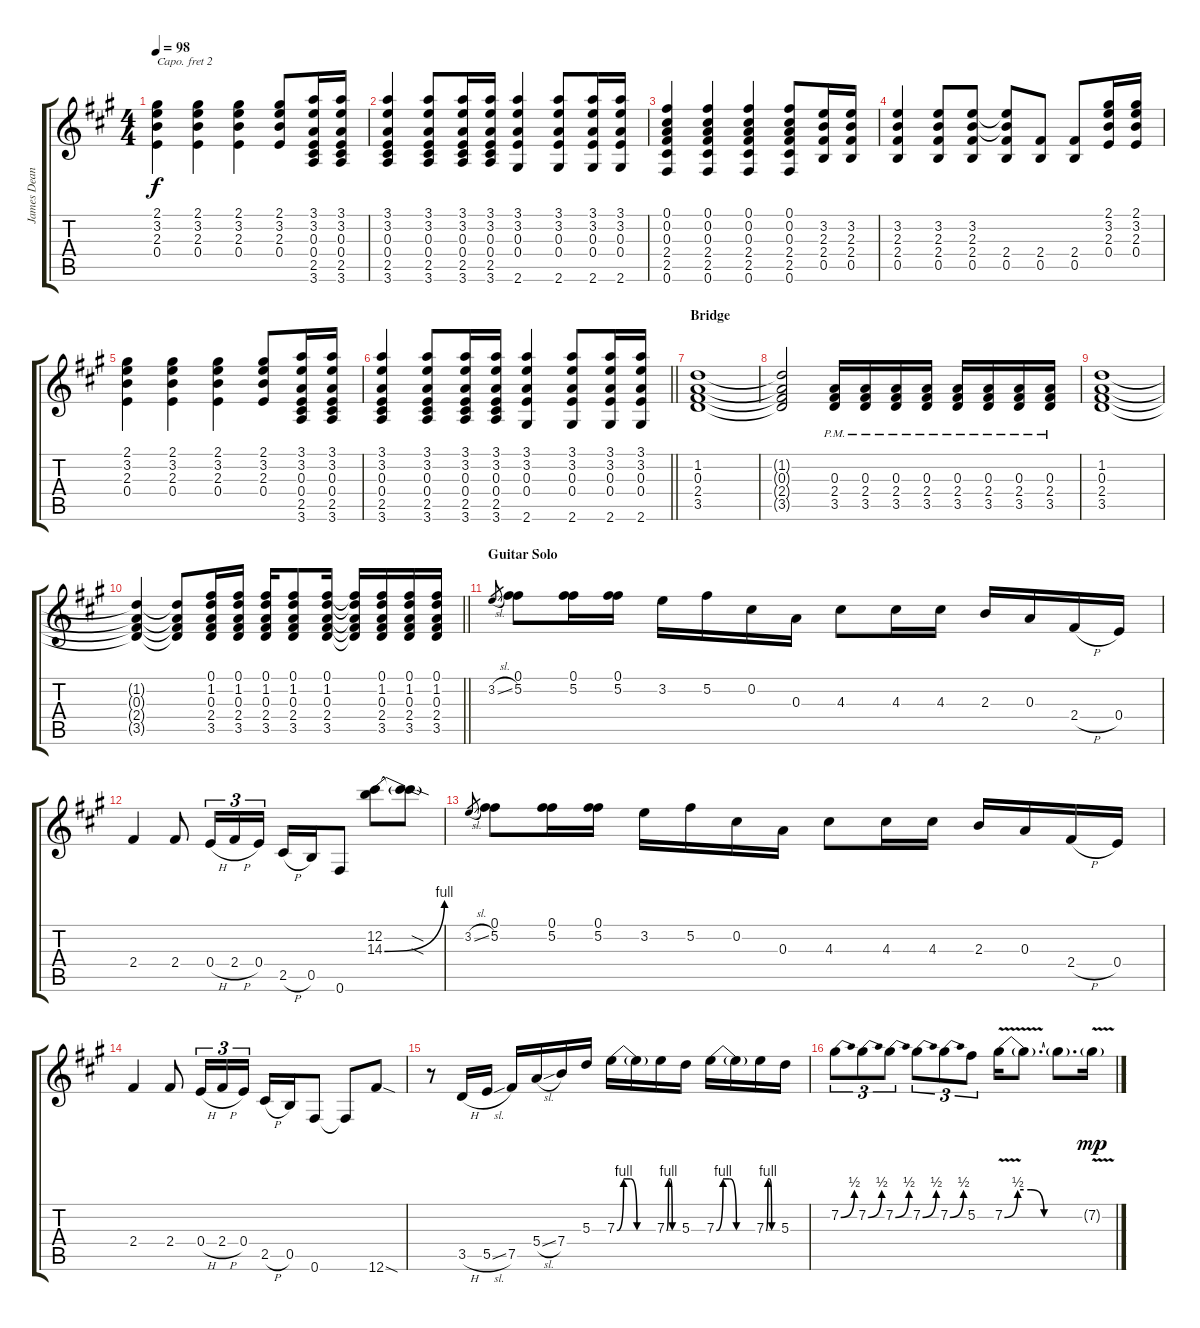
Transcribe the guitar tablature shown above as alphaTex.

\track ("James Dean Bradfield (Guitar)" "James Dean") {instrument distortionguitar}
\staff {score tabs}
\capo 2
\tuning (E4 B3 G3 D3 A2 E2) {hide}
\ts (4 4)
\tempo 98
\clef g2
\ks a
(2.1 3.2 2.3 0.4).4{dy f} (2.1 3.2 2.3 0.4).4 (2.1 3.2 2.3 0.4).4 (2.1 3.2 2.3 0.4).8 (3.1 3.2 0.3 0.4 2.5 3.6).16 (3.1 3.2 0.3 0.4 2.5 3.6).16 |
(3.1 3.2 0.3 0.4 2.5 3.6).4 (3.1 3.2 0.3 0.4 2.5 3.6).8 (3.1 3.2 0.3 0.4 2.5 3.6).16 (3.1 3.2 0.3 0.4 2.5 3.6).16 (3.1 3.2 0.3 0.4 2.6).4 (3.1 3.2 0.3 0.4 2.6).8 (3.1 3.2 0.3 0.4 2.6).16 (3.1 3.2 0.3 0.4 2.6).16 |
(0.1 0.2 0.3 2.4 2.5 0.6).4 (0.1 0.2 0.3 2.4 2.5 0.6).4 (0.1 0.2 0.3 2.4 2.5 0.6).4 (0.1 0.2 0.3 2.4 2.5 0.6).8 (3.2 2.3 2.4 0.5).16 (3.2 2.3 2.4 0.5).16 |
(3.2 2.3 2.4 0.5).4 (3.2 2.3 2.4 0.5).8 (3.2 2.3 2.4 0.5).8 (3.2{t} 2.3{t} 2.4 0.5).8 (2.4 0.5).8 (2.4 0.5).8 (2.1 3.2 2.3 0.4).16 (2.1 3.2 2.3 0.4).16 |
(2.1 3.2 2.3 0.4).4 (2.1 3.2 2.3 0.4).4 (2.1 3.2 2.3 0.4).4 (2.1 3.2 2.3 0.4).8 (3.1 3.2 0.3 0.4 2.5 3.6).16 (3.1 3.2 0.3 0.4 2.5 3.6).16 |
\barLineRight lightlight
(3.1 3.2 0.3 0.4 2.5 3.6).4 (3.1 3.2 0.3 0.4 2.5 3.6).8 (3.1 3.2 0.3 0.4 2.5 3.6).16 (3.1 3.2 0.3 0.4 2.5 3.6).16 (3.1 3.2 0.3 0.4 2.6).4 (3.1 3.2 0.3 0.4 2.6).8 (3.1 3.2 0.3 0.4 2.6).16 (3.1 3.2 0.3 0.4 2.6).16 |
\section ("" "Bridge")
(1.2 0.3 2.4 3.5).1 |
(1.2{t} 0.3{t} 2.4{t} 3.5{t}).2 (0.3{pm} 2.4{pm} 3.5{pm}).16 (0.3{pm} 2.4{pm} 3.5{pm}).16 (0.3{pm} 2.4{pm} 3.5{pm}).16 (0.3{pm} 2.4{pm} 3.5{pm}).16 (0.3{pm} 2.4{pm} 3.5{pm}).16 (0.3{pm} 2.4{pm} 3.5{pm}).16 (0.3{pm} 2.4{pm} 3.5{pm}).16 (0.3{pm} 2.4{pm} 3.5{pm}).16 |
(1.2 0.3 2.4 3.5).1 |
\barLineRight lightlight
(1.2{t} 0.3{t} 2.4{t} 3.5{t}).4 (1.2{t} 0.3{t} 2.4{t} 3.5{t}).8 (0.1 1.2 0.3 2.4 3.5).16 (0.1 1.2 0.3 2.4 3.5).16 (0.1 1.2 0.3 2.4 3.5).16 (0.1 1.2 0.3 2.4 3.5).8 (0.1 1.2 0.3 2.4 3.5).16 (0.1{t} 1.2{t} 0.3{t} 2.4{t} 3.5{t}).16 (0.1 1.2 0.3 2.4 3.5).16 (0.1 1.2 0.3 2.4 3.5).16 (0.1 1.2 0.3 2.4 3.5).16 |
\section ("" "Guitar Solo")
3.2{sl}.8{gr} (0.1 5.2).8 (0.1 5.2).16 (0.1 5.2).16 3.2.16 5.2.16 0.2.16 0.3.16 4.3.8 4.3.16 4.3.16 2.3.16 0.3.16 2.4{h}.16 0.4.16 |
2.4.4 2.4.8 0.4{h}.16{tu (3 2)} 2.4{h}.16{tu (3 2)} 0.4.16{tu (3 2)} 2.5{h}.16 0.5.16 0.6.8 (12.2 14.3{be (bend 0 0 60 4)}).8 (12.2{sod t} 14.3{sod t}).8 |
3.2{sl}.8{gr} (0.1 5.2).8 (0.1 5.2).16 (0.1 5.2).16 3.2.16 5.2.16 0.2.16 0.3.16 4.3.8 4.3.16 4.3.16 2.3.16 0.3.16 2.4{h}.16 0.4.16 |
2.4.4 2.4.8 0.4{h}.16{tu (3 2)} 2.4{h}.16{tu (3 2)} 0.4.16{tu (3 2)} 2.5{h}.16 0.5.16 0.6.8 0.6{t}.8 12.6{sod}.8 |
r.8 3.5{h}.16 5.5{sl}.16 7.5.16 5.4{sl}.16 7.4.16 5.3.16 7.3{be (custom 0 0 10 4 20 4 30 0 60 0)}.16 7.3{t}.16 7.3{be (custom 0 0 10 4 20 4 30 0 60 0)}.16 5.3.16 7.3{be (custom 0 0 10 4 20 4 30 0 60 0)}.16 7.3{t}.16 7.3{be (custom 0 0 10 4 20 4 30 0 60 0)}.16 5.3.16 |
7.2{be (bend 0 0 60 2)}.8{tu (3 2)} 7.2{be (bend 0 0 60 2)}.8{tu (3 2)} 7.2{be (bend 0 0 60 2)}.8{tu (3 2)} 7.2{be (bend 0 0 60 2)}.8{tu (3 2)} 7.2{be (bend 0 0 60 2)}.8{tu (3 2)} 5.2.8{tu (3 2)} 7.2{be (custom 0 0 10 2 20 2 30 0 60 0) v}.16 7.2{t}.8{d} 7.2{t}.8{d} 7.2{v sl g}.16{dy mp}
